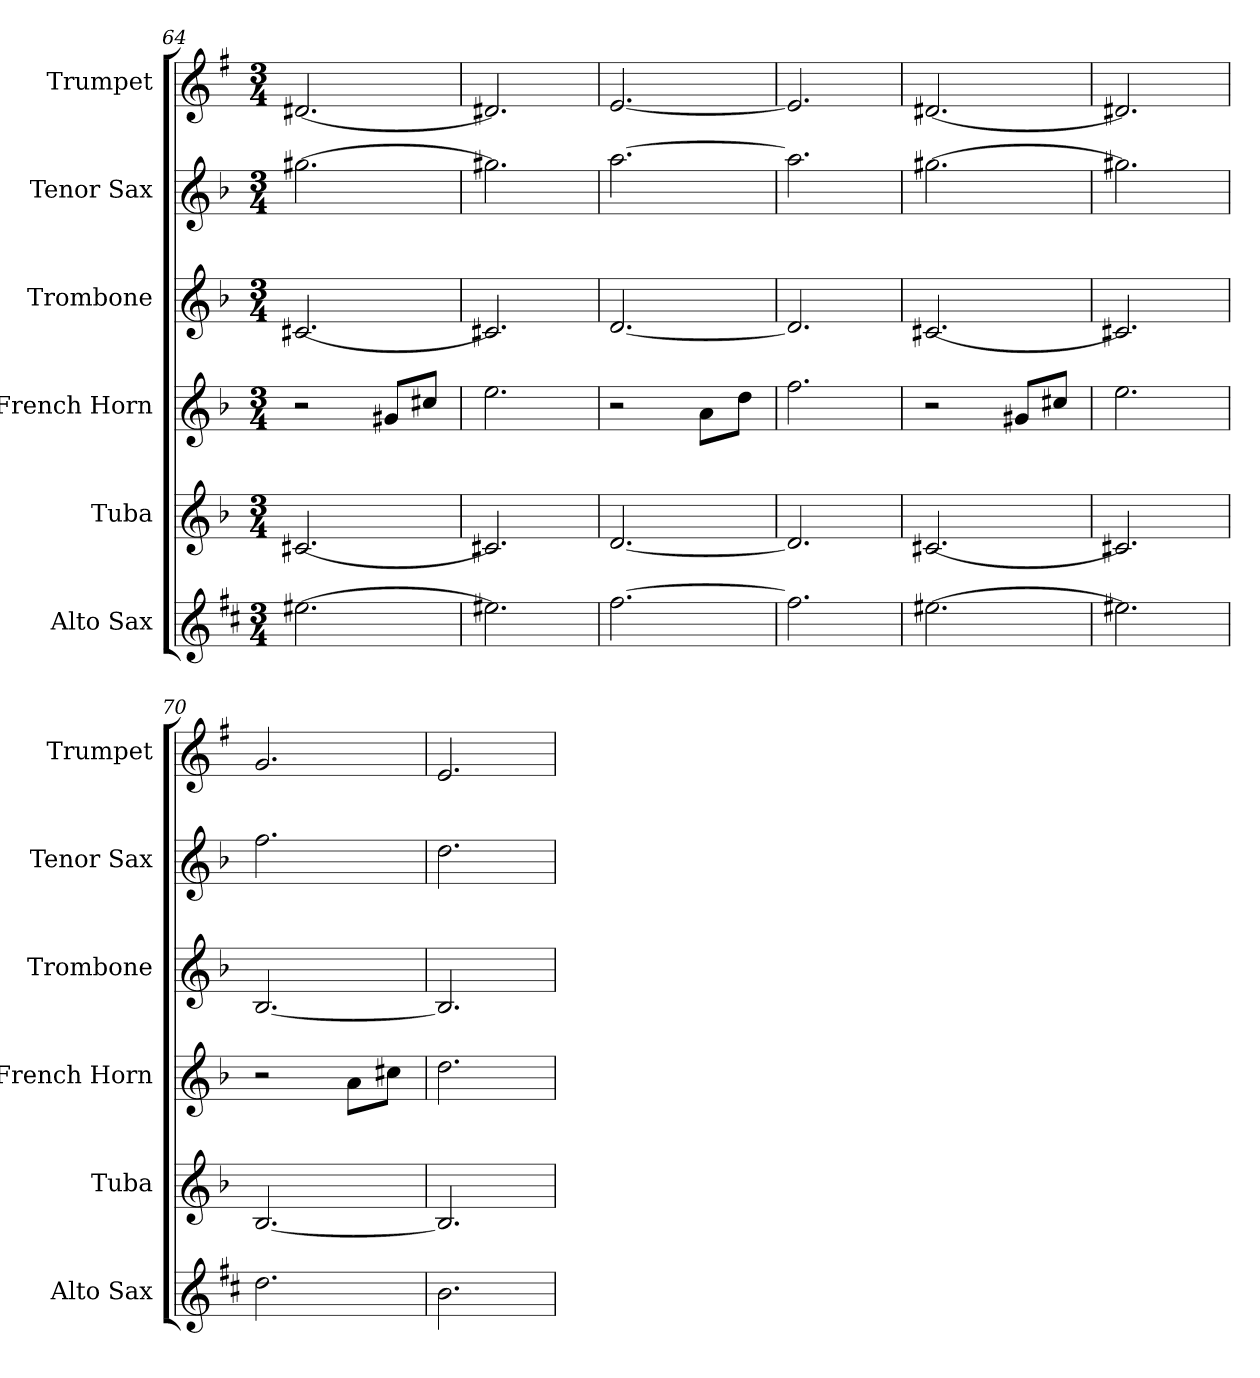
**kern	**kern	**kern	**kern	**kern	**kern
*part6	*part5	*part4	*part3	*part2	*part1
*staff6	*staff5	*staff4	*staff3	*staff2	*staff1
*I"Alto Sax	*I"Tuba	*I"French Horn	*I"Trombone	*I"Tenor Sax	*I"Trumpet
*I'Alto Sax	*I'Tuba	*I'French Horn	*I'Trombone	*I'Tenor Sax	*I'Trumpet
*clefG2	*clefG2	*clefG2	*clefG2	*clefG2	*clefG2
*ITrd5c9	*ITrd15c26	*ITrd8c14	*ITrd8c14	*ITrd8c14	*ITrd1c2
*k[b-]	*k[b-]	*k[b-]	*k[b-]	*k[b-]	*k[b-]
*M3/4	*M3/4	*M3/4	*M3/4	*M3/4	*M3/4
=64	=64	=64	=64	=64	=64
[2.g#X	[2.CC#X	2r	[2.C#X	[2.g#X	[2.c#X
.	.	8G#XL	.	.	.
.	.	8c#XJ	.	.	.
=65	=65	=65	=65	=65	=65
2.g#X]	2.CC#X]	2.e	2.C#X]	2.g#X]	2.c#X]
=66	=66	=66	=66	=66	=66
[2.a	[2.DD	2r	[2.D	[2.a	[2.d
.	.	8AL	.	.	.
.	.	8dJ	.	.	.
=67	=67	=67	=67	=67	=67
2.a]	2.DD]	2.f	2.D]	2.a]	2.d]
=68	=68	=68	=68	=68	=68
[2.g#X	[2.CC#X	2r	[2.C#X	[2.g#X	[2.c#X
.	.	8G#XL	.	.	.
.	.	8c#XJ	.	.	.
=69	=69	=69	=69	=69	=69
2.g#X]	2.CC#X]	2.e	2.C#X]	2.g#X]	2.c#X]
=70	=70	=70	=70	=70	=70
2.f	[2.BBB-	2r	[2.BB-	2.f	2.f
.	.	8AL	.	.	.
.	.	8c#XJ	.	.	.
=71	=71	=71	=71	=71	=71
2.d	2.BBB-]	2.d	2.BB-]	2.d	2.d
=	=	=	=	=	=
*-	*-	*-	*-	*-	*-
